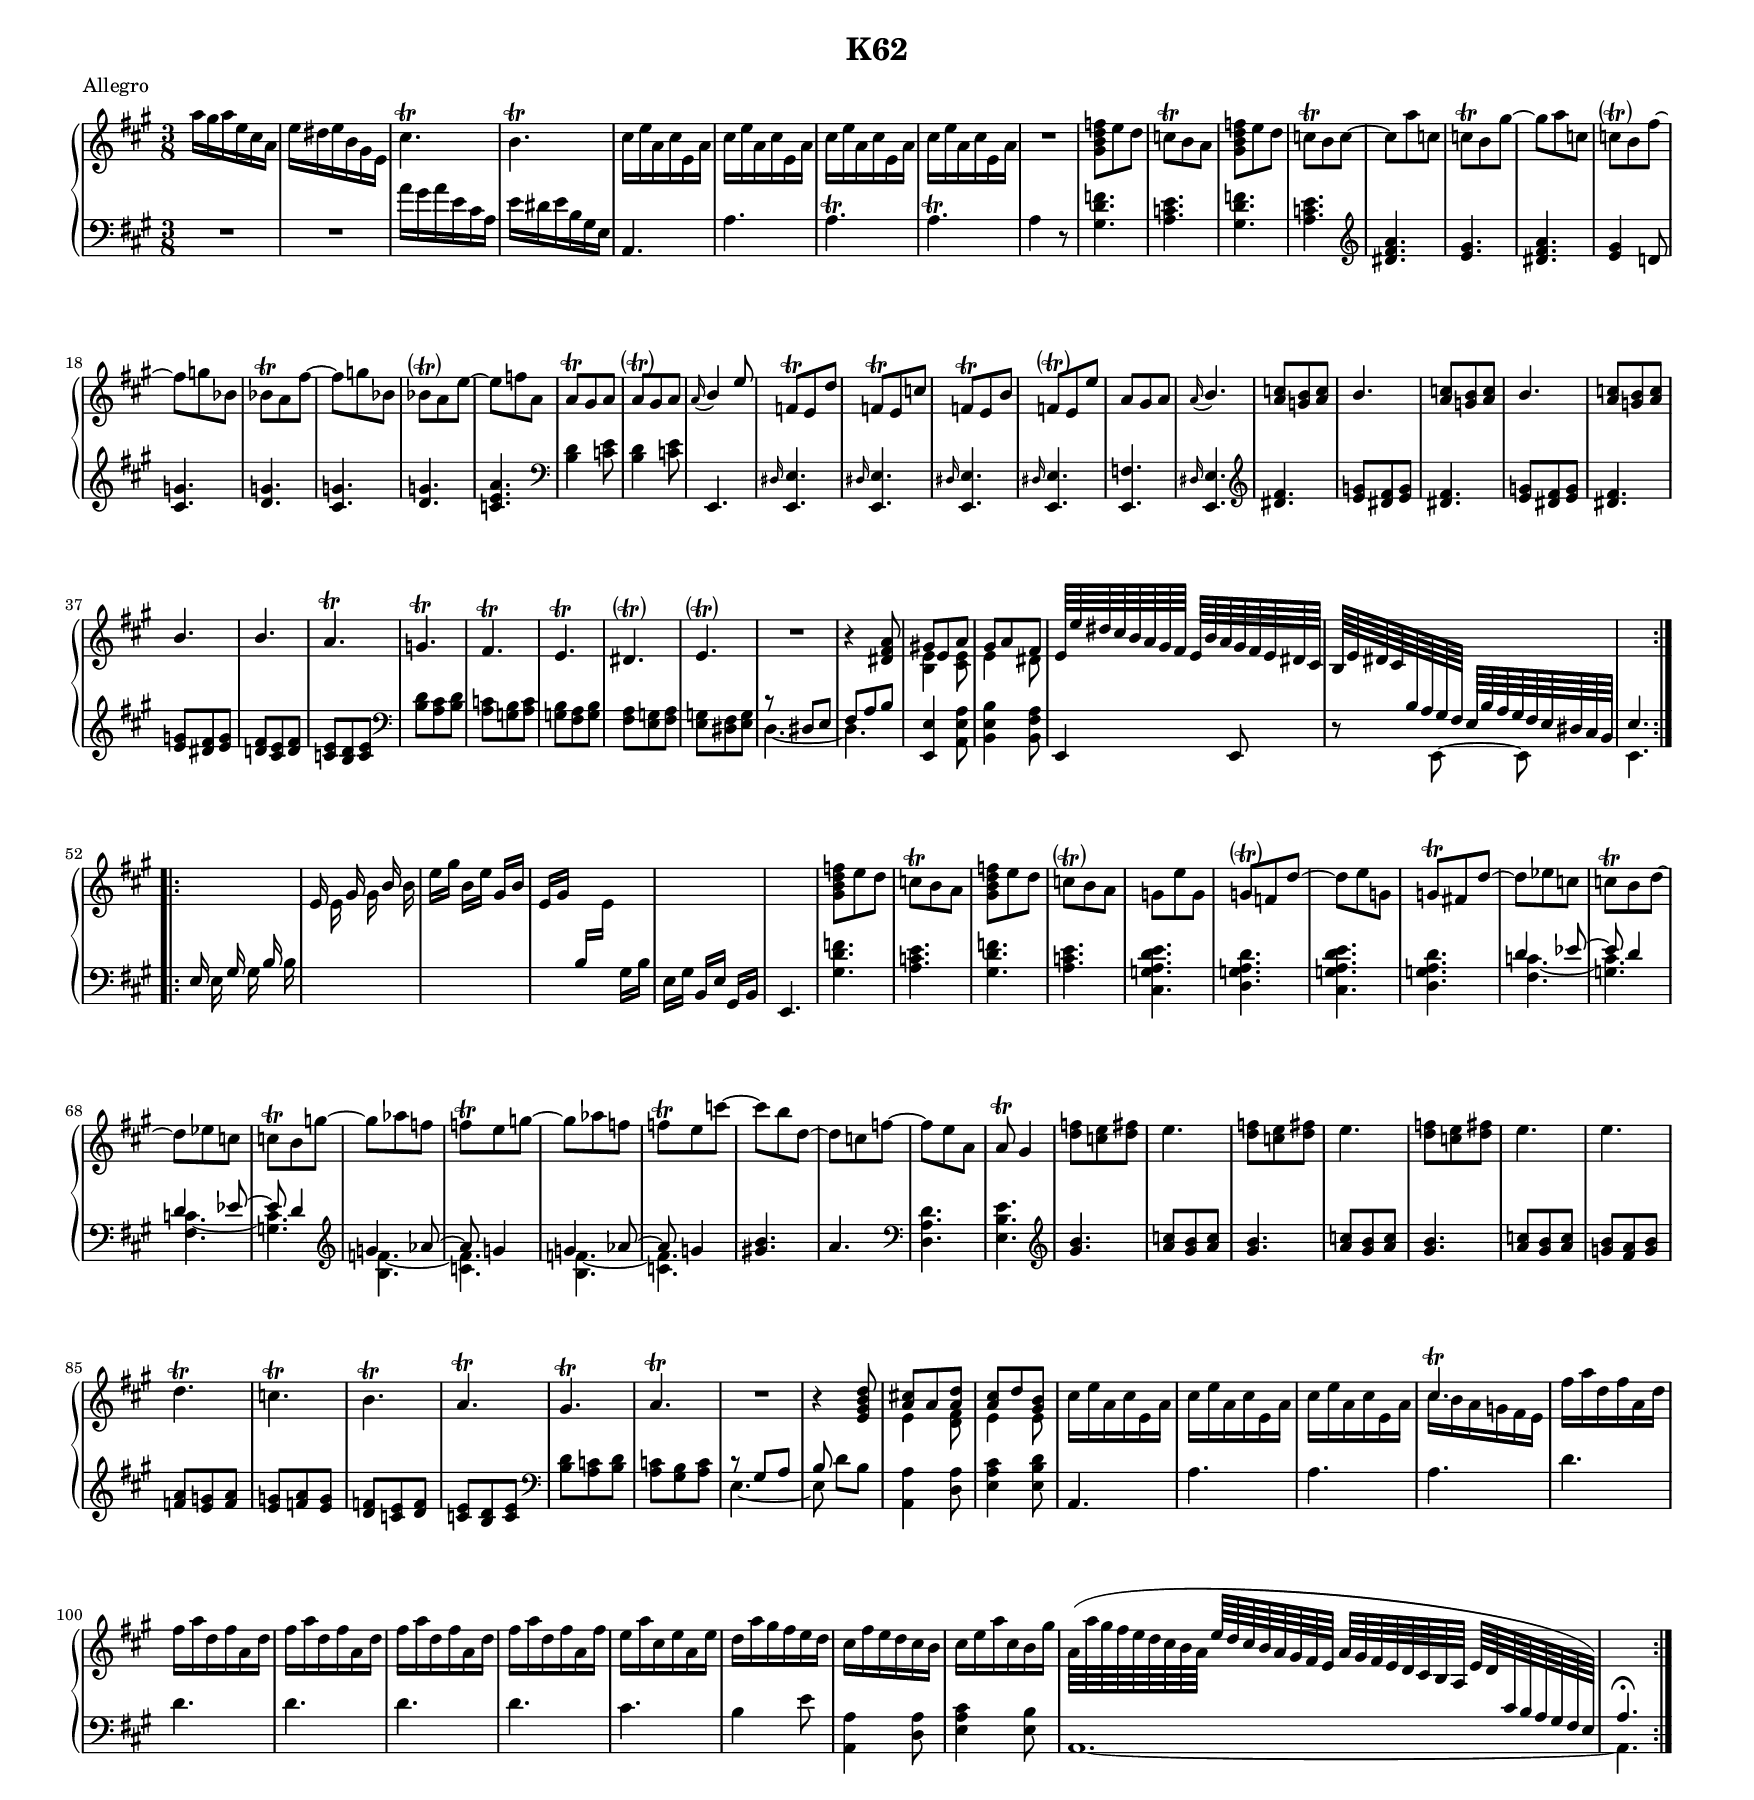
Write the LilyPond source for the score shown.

\version "2.18.2"

#(set-global-staff-size 17.3)

\paper {
  #(set-paper-size "a3")
  print-page-number = ##f
  between-system-padding = #0.1
  between-system-space = #0.1
  ragged-last-bottom = ##f
  ragged-bottom = ##f
  top-margin = 12 \cm
  bottom-margin = .3 \cm
}

breaks = {s4.*51 \break}

\version "2.18.2"

su = \stemUp
sd = \stemDown
sn = \stemNeutral
tu = \tieUp
td = \tieDown
tn = \tieNeutral
cstr = \change Staff = "right"
cstl = \change Staff = "left"

\header {
  title = "K62"
  meter = "Allegro"
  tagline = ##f
}

global = {
  \key a \major
  \time 3/8
  \override Staff.NoteCollision #'merge-differently-dotted = ##t
  \override ParenthesesItem #'font-size = #+2
}

right = \relative c''' {
  \global
 
  \repeat volta 2 {
    \sd a16 gis a e cis a
    e' dis e b gis e
    cis'4.-\trill 
    b-\trill
    
    \repeat unfold 4 {
      cis16 e a, cis e, a }
    R4.
    <gis b d f>8 e' d
    c-\trill  b a
    
    <gis b d f>8 e' d
    c-\trill  b c ~
    c a' c,
    c-\trill b gis' ~
    gis a c,
    c-\parenthesize-\trill b fis' ~
    
    fis g bes,
    bes-\trill a fis' ~ 
    fis g bes,
    bes-\parenthesize-\trill a e' ~
    e f a,
    \su a-\trill gis a
    
    a-\parenthesize-\trill gis a
    \appoggiatura a16 b4
    e8
    f,-\trill e d'
    f,-\trill e c'
    f,-\trill e b'
    f-\parenthesize-\trill e e'
    
    a, gis a
    \appoggiatura a16 b4.
    \repeat unfold 3 {
      <a c>8 <g b> <a c> 
      b4. }
    b a-\trill g-\trill fis-\trill
    e-\trill dis-\parenthesize-\trill 
    e-\parenthesize-\trill
    
    R4. r4 <dis fis a>8
    <<{ gis!8 e a } \\ { <b, e>4 <cis e>8 }>>
    <<{ gis' a fis } \\ { e4 dis8 }>>
    \su e64*24/16[ e' dis cis b a gis fis] e[ b' a gis fis e dis cis]
    b64*24/17[ e dis cis \cstl b a gis fis] e[ b' a gis fis e dis cis b]
    e4.
    
    s4.*6 \cstr \sn
    <gis' b d f>8 e' d
    c-\trill b a
    <gis b d f>8 e' d
    c-\parenthesize-\trill b a
    g e' g,
    g-\parenthesize-\trill f d' ~
    
    d e g,
    g-\trill fis! d' ~
    d ees c
    c-\trill b d ~
    d ees c
    c-\trill b g' ~
    
    g aes f
    f-\trill e g ~
    g aes f 
    f-\trill e c' ~
    c b d, ~
    d c f ~
    
    f e a,
    a-\trill gis4
    \repeat unfold 3 { 
      <d' f>8 <c e> <d fis> e4. }
    e d-\trill c-\trill b-\trill a-\trill
    gis-\trill a-\trill R
    
    r4 <e gis b d>8
    <<{ <a cis!> a <a d> } \\ { e4 <d fis>8 }>>
    <<{ <a' cis> d <gis, b> } \\ { e4 e8 }>>
    
    \repeat unfold 3 {
      \sd cis'16 e a, cis e, a }
    <<{ cis4.-\trill } \\ { cis16 b a g fis e }>>
    \repeat unfold 4 {
      fis'16 a d, fis a, d }
    
    fis a d, fis a, fis'
    e a cis, e a, e'
    d a' gis fis e d
    cis fis e d cis b
    cis e a cis, b gis'
    
    \sd a,64*24/9[( a' gis fis e d cis b a] \bar ""
    \su e'64*24/8[ d cis b a gis fis e] \bar ""
    a64*24/8[ gis fis e d cis b a] \bar ""
    e'64*24/8[ d \cstl cis b a gis fis e])
    a4.-\fermata
  }
  
  \repeat volta 2 {
  }
}
 
left = \relative c'' {
  \global
  
  \repeat volta 2 {
    R4.*2
    a16 gis a e cis a
    e' dis e b gis e
    a,4.
    
    a' a-\trill a-\trill 
    a4 r8
    \repeat unfold 2 {
      <gis d' f>4.
      <a c e> }
    
    \clef treble <dis fis a>
    <e gis>
    <dis fis a>
    <e gis>4 d!8
    
    \repeat unfold 2 {
      <cis g'>4. <d g> }
    <c e a>
    \clef bass \repeat unfold 2 {
      <b d>4 <c e>8 }
    
    e,,4.
    \repeat unfold 4 {
      \grace dis'16 <e, e'>4. }
    <e f'>
    \grace dis'16 <e, e'>4.
    
    \clef treble \repeat unfold 3 {
      <dis'' fis>
      <e g>8 <dis fis> <e g> }
    <d! fis> <cis e> <d fis>
    <c e> <b d> <c e>
    
    \clef bass <b d> <a cis> <b d>
    <a c> <g b> <a c>
    <g b> <fis a> <g b>
    <fis a> <e g> <fis a>
    <e g> <dis fis> <e g>
    
    <<{ r8 dis e fis a b } \\ { d,4. ~ d }>>
    <e, e'>4 <a e' a>8
    <b e b'>4 <b fis' a>8
    e,4 e8
    r \sd e ~ \noBeam e 
    e4.
  }
  
  \repeat volta 2 {
    << { e'16 s gis s b } \\ { s e, s gis s b }>>
    \cstr << { e16 s gis s b } \\ { s e, s gis s b }>>
    \sd e[ gis] b,[ e] \su gis,[ b]
    e,[ gis] \cstl b,[ \cstr \sd e] \cstl gis,[ b]
    e,[ gis] \su b,[ e] gis,[ b]
    
    e,4. \sn
    \repeat unfold 2 {
      <gis' d' f>4.
      <a c e> }
    
    \repeat unfold 2 {
      <cis, g' a d e>
      <d g a d> }
    
    \repeat unfold 2 {
      <<{ d'4 ees8 ~ ees d4 } \\ 
        { <fis, c'>4. ~ <g c> }>> }
    
    \clef treble \repeat unfold 2 {
      <<{ g'4 aes8 ~ aes g4 } \\ { <b, f'>4. ~ <c f> }>> }
    <gis'! b>4. a
    
    \clef bass <d,, a' d>
    <e b' e> \clef treble 
    \repeat unfold 3 {
      <gis' b> 4. <a c>8 <gis b> <a c> }
    
    <g b> <fis a> <g b>
    <f a> <e g> <f a>
    <e g> <f a> <e g>
    <d f> <c e> <d f>
    <c e> <b d> <c e>
    \clef bass
    
    <b d> <a c> <b d>
    <a c> <gis b> <a c>
    <<{ r8 gis a b } \\ { e,4. ~ e8 }>> d' b
    <a, a'>4 <d a'>8
    <e a cis>4 <e b' d>8
    
    a,4. a' a a d d
    d d d cis b4 e8
    <a,, a'>4 <d a'>8
    <e a cis>4 <e b'>8
    \sd \td a,1. ~ a4.
  }
}

\score {
  \new PianoStaff <<
    \new Staff = "right" {
      << 
        \breaks
        \right
      >>
    }
    \new Staff = "left" { 
      <<
        \breaks
        \clef bass \left 
      >>
    }
  >>
  \layout { indent = 0 }
}
